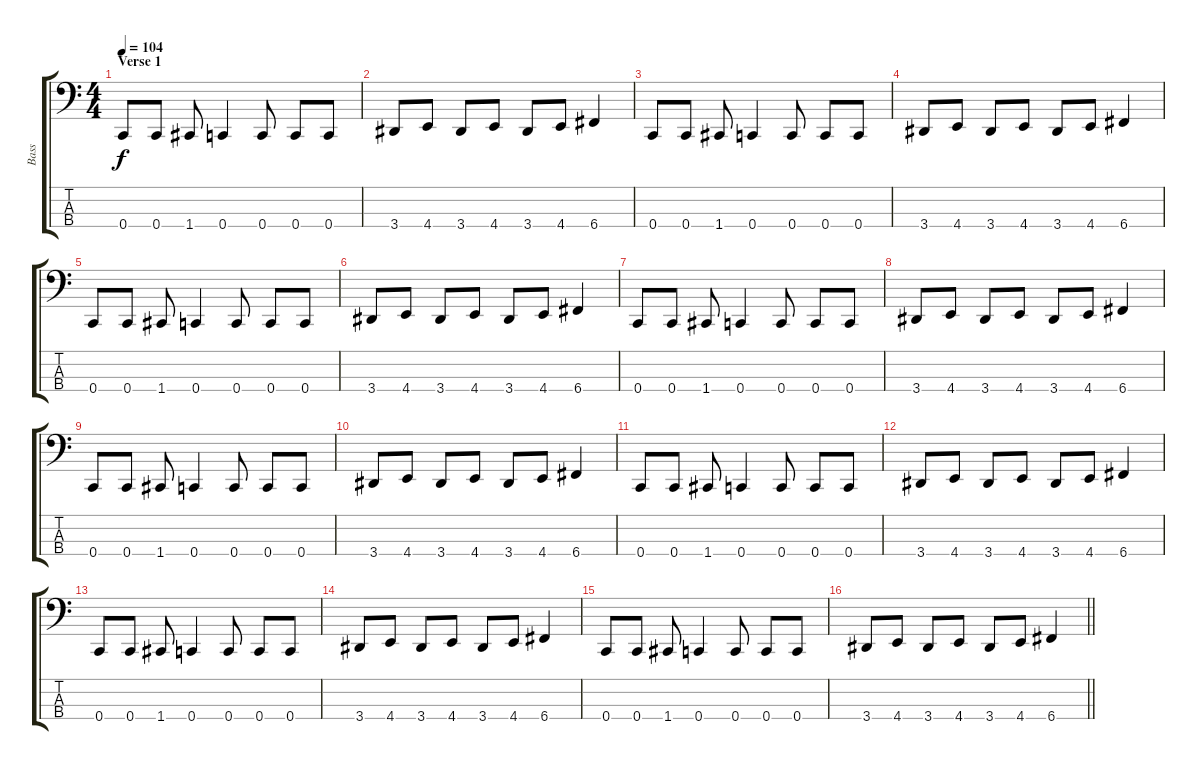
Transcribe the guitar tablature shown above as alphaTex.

\track ("Bass" "Bass") {instrument electricbassfinger}
\staff {score tabs}
\tuning (F2 C2 G1 C1) {hide}
\ts (4 4)
\section ("" "Verse 1")
\tempo 104
\clef f4
\ks c
0.4.8{dy f} 0.4.8 1.4.8 0.4.4 0.4.8 0.4.8 0.4.8 |
3.4.8 4.4.8 3.4.8 4.4.8 3.4.8 4.4.8 6.4.4 |
0.4.8 0.4.8 1.4.8 0.4.4 0.4.8 0.4.8 0.4.8 |
3.4.8 4.4.8 3.4.8 4.4.8 3.4.8 4.4.8 6.4.4 |
0.4.8 0.4.8 1.4.8 0.4.4 0.4.8 0.4.8 0.4.8 |
3.4.8 4.4.8 3.4.8 4.4.8 3.4.8 4.4.8 6.4.4 |
0.4.8 0.4.8 1.4.8 0.4.4 0.4.8 0.4.8 0.4.8 |
3.4.8 4.4.8 3.4.8 4.4.8 3.4.8 4.4.8 6.4.4 |
0.4.8 0.4.8 1.4.8 0.4.4 0.4.8 0.4.8 0.4.8 |
3.4.8 4.4.8 3.4.8 4.4.8 3.4.8 4.4.8 6.4.4 |
0.4.8 0.4.8 1.4.8 0.4.4 0.4.8 0.4.8 0.4.8 |
3.4.8 4.4.8 3.4.8 4.4.8 3.4.8 4.4.8 6.4.4 |
0.4.8 0.4.8 1.4.8 0.4.4 0.4.8 0.4.8 0.4.8 |
3.4.8 4.4.8 3.4.8 4.4.8 3.4.8 4.4.8 6.4.4 |
0.4.8 0.4.8 1.4.8 0.4.4 0.4.8 0.4.8 0.4.8 |
\barLineRight lightlight
3.4.8 4.4.8 3.4.8 4.4.8 3.4.8 4.4.8 6.4.4
